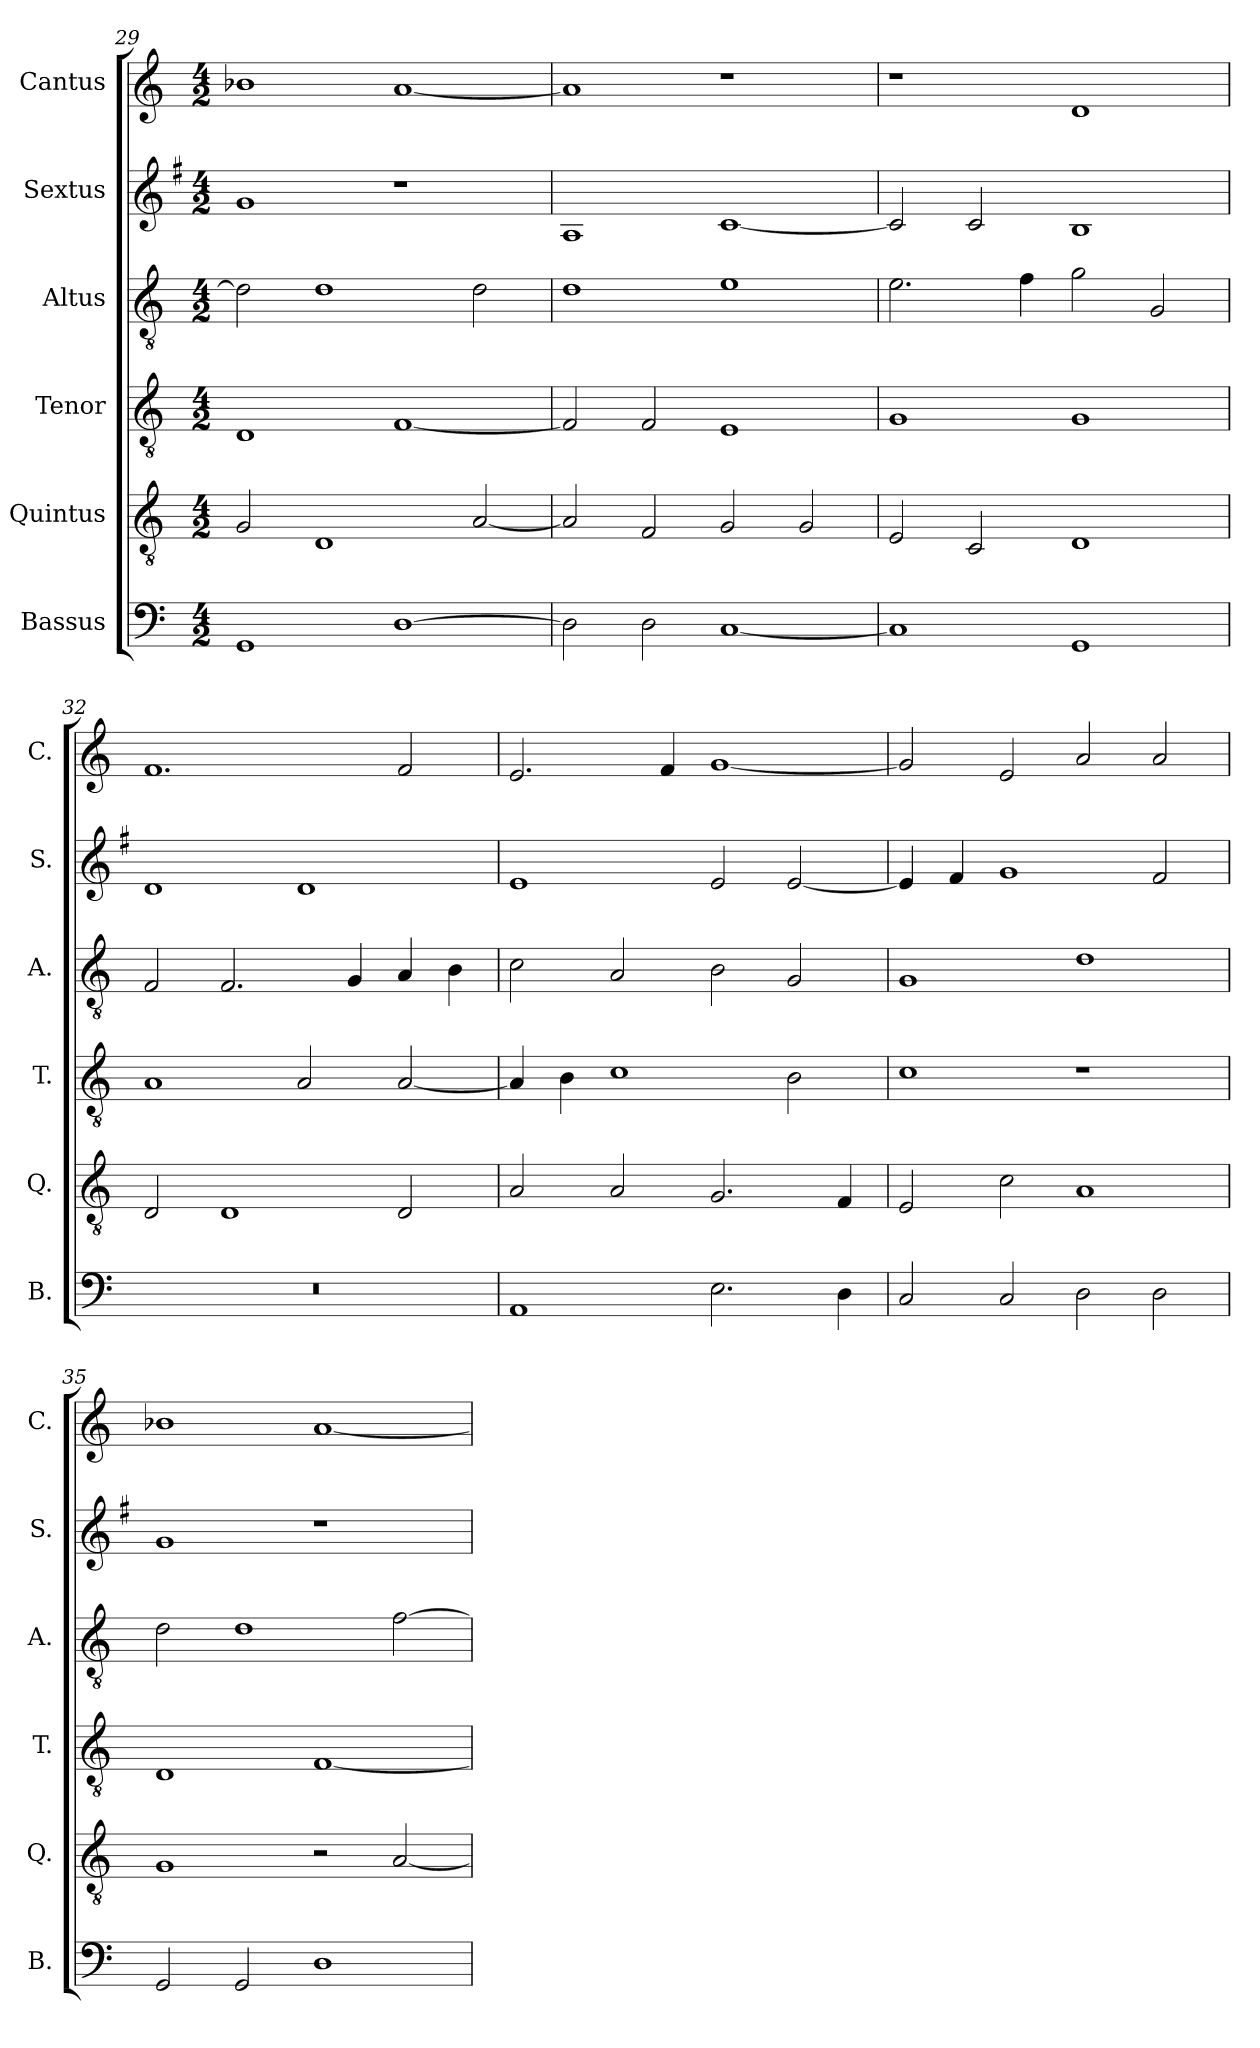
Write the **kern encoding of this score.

**kern	**kern	**kern	**kern	**kern	**kern
*part6	*part5	*part4	*part3	*part2	*part1
*staff6	*staff5	*staff4	*staff3	*staff2	*staff1
*I"Bassus	*I"Quintus	*I"Tenor	*I"Altus	*I"Sextus	*I"Cantus
*I'B.	*I'Q.	*I'T.	*I'A.	*I'S.	*I'C.
*clefF4	*clefGv2	*clefGv2	*clefGv2	*clefG2	*clefG2
*k[]	*k[]	*k[]	*k[]	*k[f#]	*k[]
*M4/2	*M4/2	*M4/2	*M4/2	*M4/2	*M4/2
=29	=29	=29	=29	=29	=29
1GG	2G/	1D	2d\]	1g	1b-X
.	1D	.	1d	.	.
[1D	.	[1F	.	1r	[1a
.	[2A/	.	2d\	.	.
=30	=30	=30	=30	=30	=30
2D\]	2A/]	2F/]	1d	1A	1a]
2D\	2F/	2F/	.	.	.
[1C	2G/	1E	1e	[1c	1r
.	2G/	.	.	.	.
!!LO:LB:g=z
=31	=31	=31	=31	=31	=31
1C]	2E/	1G	2.e\	2c/]	1r
.	2C/	.	.	2c/	.
.	.	.	4f\	.	.
1GG	1D	1G	2g\	1B	1d
.	.	.	2G/	.	.
=32	=32	=32	=32	=32	=32
0r	2D/	1A	2F/	1d	1.f
.	1D	.	2.F/	.	.
.	.	2A/	.	1d	.
.	.	.	4G/	.	.
.	2D/	[2A/	4A/	.	2f/
.	.	.	4B\	.	.
=33	=33	=33	=33	=33	=33
1AA	2A/	4A/]	2c\	1e	2.e/
.	.	4B\	.	.	.
.	2A/	1c	2A/	.	.
.	.	.	.	.	4f/
2.E\	2.G/	.	2B\	2e/	[1g
.	.	2B\	2G/	[2e/	.
4D\	4F/	.	.	.	.
=34	=34	=34	=34	=34	=34
2C/	2E/	1c	1G	4e/]	2g/]
.	.	.	.	4f#/	.
2C/	2c\	.	.	1g	2e/
2D\	1A	1r	1d	.	2a/
2D\	.	.	.	2f#/	2a/
=35	=35	=35	=35	=35	=35
2GG/	1G	1D	2d\	1g	1b-X
2GG/	.	.	1d	.	.
1D	2r	[1F	.	1r	[1a
.	[2A/	.	[2f\	.	.
=	=	=	=	=	=
*-	*-	*-	*-	*-	*-
